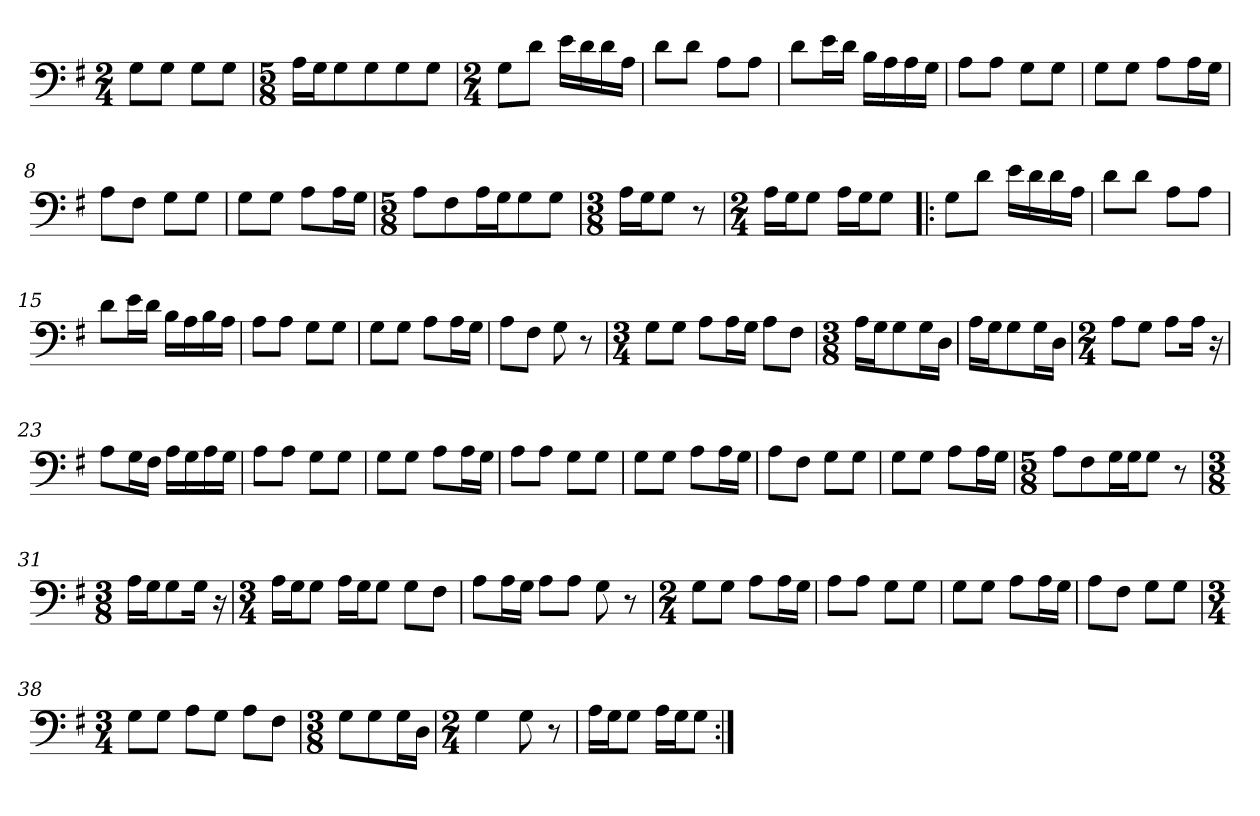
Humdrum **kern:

**kern
*part1
*staff1
*clefF4
*k[f#]
*M2/4
=1
8G\L
8G\J
8G\L
8G\J
=2
*M5/8
16A\LL
16G\J
8G\
8G\
8G\
8G\J
=3
*M2/4
8G\L
8d\J
16e\LL
16d\
16d\
16A\JJ
=4
8d\L
8d\J
8A\L
8A\J
=5
8d\L
16e\L
16d\JJ
16B\LL
16A\
16A\
16G\JJ
=6
8A\L
8A\J
8G\L
8G\J
=7
8G\L
8G\J
8A\L
16A\L
16G\JJ
=8
8A\L
8F#\J
8G\L
8G\J
=9
8G\L
8G\J
8A\L
16A\L
16G\JJ
=10
*M5/8
8A\L
8F#\
16A\L
16G\J
8G\
8G\J
=11
*M3/8
16A\LL
16G\J
8G\J
8r
=12
*M2/4
16A\LL
16G\J
8G\J
16A\LL
16G\J
8G\J
=13!|:
8G\L
8d\J
16e\LL
16d\
16d\
16A\JJ
=14
8d\L
8d\J
8A\L
8A\J
=15
8d\L
16e\L
16d\JJ
16B\LL
16A\
16B\
16A\JJ
=16
8A\L
8A\J
8G\L
8G\J
=17
8G\L
8G\J
8A\L
16A\L
16G\JJ
=18
8A\L
8F#\J
8G\
8r
=19
*M3/4
8G\L
8G\J
8A\L
16A\L
16G\JJ
8A\L
8F#\J
=20
*M3/8
16A\LL
16G\J
8G\
16G\L
16D\JJ
=21
16A\LL
16G\J
8G\
16G\L
16D\JJ
=22
*M2/4
8A\L
8G\J
8A\L
16A\Jk
16r
=23
8A\L
16G\L
16F#\JJ
16A\LL
16G\
16A\
16G\JJ
=24
8A\L
8A\J
8G\L
8G\J
=25
8G\L
8G\J
8A\L
16A\L
16G\JJ
=26
8A\L
8A\J
8G\L
8G\J
=27
8G\L
8G\J
8A\L
16A\L
16G\JJ
=28
8A\L
8F#\J
8G\L
8G\J
=29
8G\L
8G\J
8A\L
16A\L
16G\JJ
=30
*M5/8
8A\L
8F#\
16G\L
16G\J
8G\J
8r
=31
*M3/8
16A\LL
16G\J
8G\
16G\Jk
16r
=32
*M3/4
16A\LL
16G\J
8G\J
16A\LL
16G\J
8G\J
8G\L
8F#\J
=33
8A\L
16A\L
16G\JJ
8A\L
8A\J
8G\
8r
=34
*M2/4
8G\L
8G\J
8A\L
16A\L
16G\JJ
=35
8A\L
8A\J
8G\L
8G\J
=36
8G\L
8G\J
8A\L
16A\L
16G\JJ
=37
8A\L
8F#\J
8G\L
8G\J
=38
*M3/4
8G\L
8G\J
8A\L
8G\J
8A\L
8F#\J
=39
*M3/8
8G\L
8G\
16G\L
16D\JJ
=40
*M2/4
4G\
8G\
8r
=41
16A\LL
16G\J
8G\J
16A\LL
16G\J
8G\J
=:|!
*-
